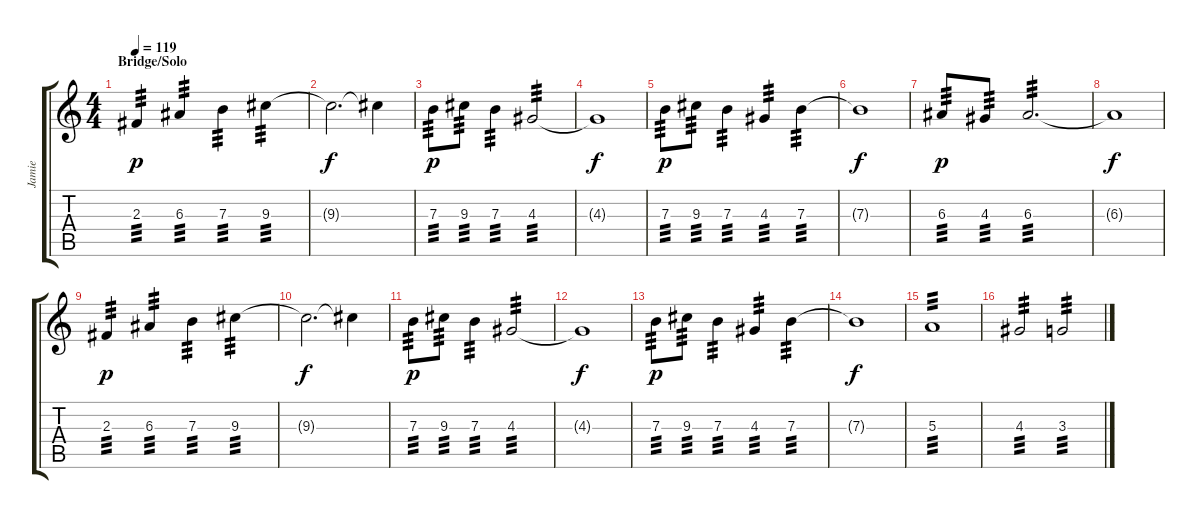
\track ("Jamie" "Jamie") {instrument overdrivenguitar}
\staff {score tabs}
\tuning (Db4 Ab3 E3 B2 Gb2 B1) {hide}
\ts (4 4)
\section ("" "Bridge/Solo")
\tempo 119
\clef g2
\ks c
2.3.4{tp 3 dy p} 6.3.4{tp 3} 7.3.4{tp 3} 9.3.4{tp 3} |
9.3{t}.2{d dy f} 9.3{t}.4 |
7.3.8{tp 3 dy p} 9.3.8{tp 3} 7.3.4{tp 3} 4.3.2{tp 3} |
4.3{t}.1{dy f} |
7.3.8{tp 3 dy p} 9.3.8{tp 3} 7.3.4{tp 3} 4.3.4{tp 3} 7.3.4{tp 3} |
7.3{t}.1{dy f} |
6.3.8{tp 3 dy p} 4.3.8{tp 3} 6.3.2{d tp 3} |
6.3{t}.1{dy f} |
2.3.4{tp 3 dy p} 6.3.4{tp 3} 7.3.4{tp 3} 9.3.4{tp 3} |
9.3{t}.2{d dy f} 9.3{t}.4 |
7.3.8{tp 3 dy p} 9.3.8{tp 3} 7.3.4{tp 3} 4.3.2{tp 3} |
4.3{t}.1{dy f} |
7.3.8{tp 3 dy p} 9.3.8{tp 3} 7.3.4{tp 3} 4.3.4{tp 3} 7.3.4{tp 3} |
7.3{t}.1{dy f} |
5.3.1{tp 3} |
4.3.2{tp 3} 3.3.2{tp 3}
